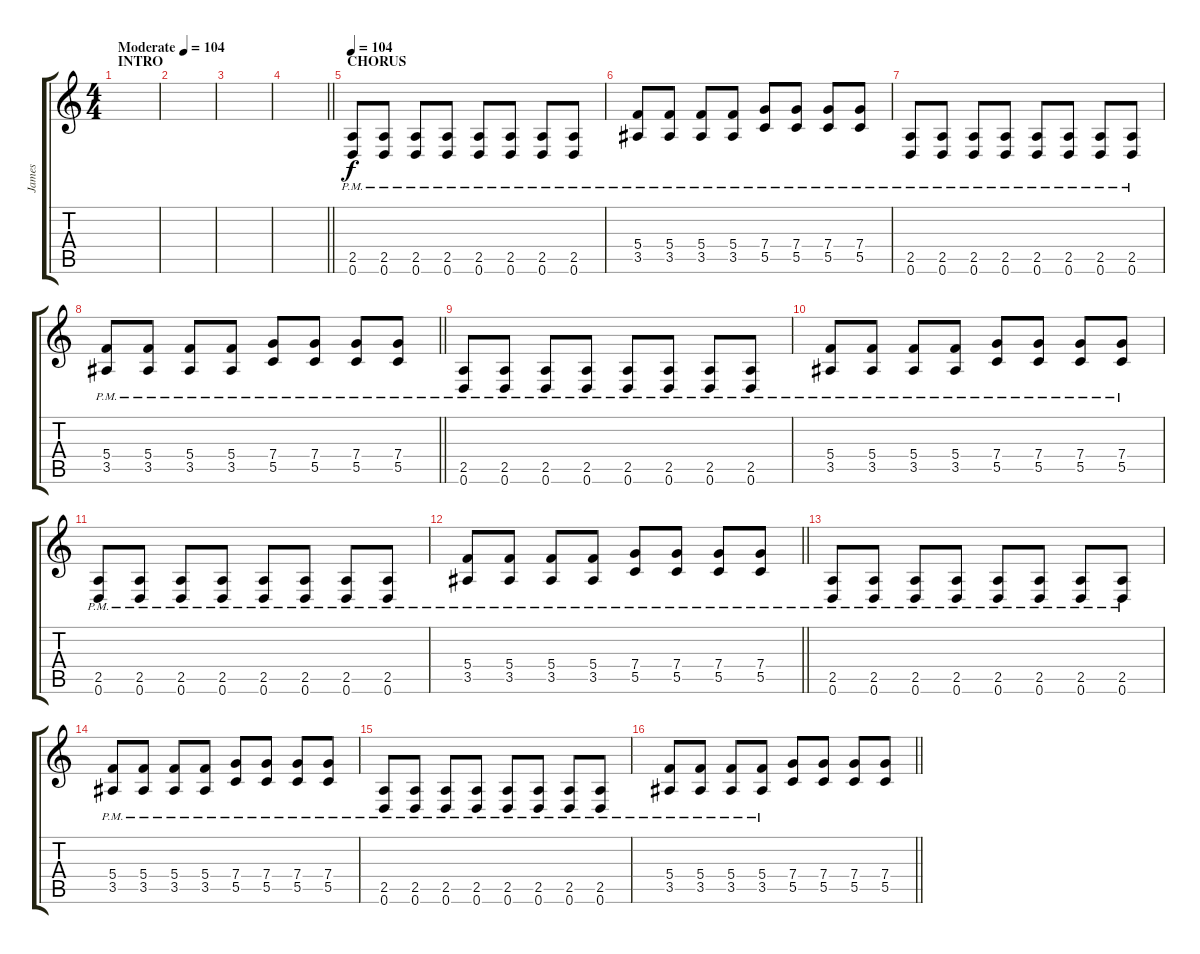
\track ("James" "James") {instrument distortionguitar}
\staff {score tabs}
\tuning (D4 A3 F3 C3 G2 D2) {hide}
\ts (4 4)
\section ("" "INTRO")
\tempo (104 "Moderate")
\tempo 100
\tempo (104 "Moderate")
\clef g2
\ks c
|
|
|
\barLineRight lightlight
|
\section ("" "CHORUS")
\tempo 104
(2.5{pm} 0.6{pm}).8 (2.5{pm} 0.6{pm}).8 (2.5{pm} 0.6{pm}).8 (2.5{pm} 0.6{pm}).8 (2.5{pm} 0.6{pm}).8 (2.5{pm} 0.6{pm}).8 (2.5{pm} 0.6{pm}).8 (2.5{pm} 0.6{pm}).8 |
(5.4{pm} 3.5{pm}).8 (5.4{pm} 3.5{pm}).8 (5.4{pm} 3.5{pm}).8 (5.4{pm} 3.5{pm}).8 (7.4{pm} 5.5{pm}).8 (7.4{pm} 5.5{pm}).8 (7.4{pm} 5.5{pm}).8 (7.4{pm} 5.5{pm}).8 |
(2.5{pm} 0.6{pm}).8 (2.5{pm} 0.6{pm}).8 (2.5{pm} 0.6{pm}).8 (2.5{pm} 0.6{pm}).8 (2.5{pm} 0.6{pm}).8 (2.5{pm} 0.6{pm}).8 (2.5{pm} 0.6{pm}).8 (2.5{pm} 0.6{pm}).8 |
\barLineRight lightlight
(5.4{pm} 3.5{pm}).8 (5.4{pm} 3.5{pm}).8 (5.4{pm} 3.5{pm}).8 (5.4{pm} 3.5{pm}).8 (7.4{pm} 5.5{pm}).8 (7.4{pm} 5.5{pm}).8 (7.4{pm} 5.5{pm}).8 (7.4{pm} 5.5{pm}).8 |
(2.5{pm} 0.6{pm}).8 (2.5{pm} 0.6{pm}).8 (2.5{pm} 0.6{pm}).8 (2.5{pm} 0.6{pm}).8 (2.5{pm} 0.6{pm}).8 (2.5{pm} 0.6{pm}).8 (2.5{pm} 0.6{pm}).8 (2.5{pm} 0.6{pm}).8 |
(5.4{pm} 3.5{pm}).8 (5.4{pm} 3.5{pm}).8 (5.4{pm} 3.5{pm}).8 (5.4{pm} 3.5{pm}).8 (7.4{pm} 5.5{pm}).8 (7.4{pm} 5.5{pm}).8 (7.4{pm} 5.5{pm}).8 (7.4{pm} 5.5{pm}).8 |
(2.5{pm} 0.6{pm}).8 (2.5{pm} 0.6{pm}).8 (2.5{pm} 0.6{pm}).8 (2.5{pm} 0.6{pm}).8 (2.5{pm} 0.6{pm}).8 (2.5{pm} 0.6{pm}).8 (2.5{pm} 0.6{pm}).8 (2.5{pm} 0.6{pm}).8 |
\barLineRight lightlight
(5.4{pm} 3.5{pm}).8 (5.4{pm} 3.5{pm}).8 (5.4{pm} 3.5{pm}).8 (5.4{pm} 3.5{pm}).8 (7.4{pm} 5.5{pm}).8 (7.4{pm} 5.5{pm}).8 (7.4{pm} 5.5{pm}).8 (7.4{pm} 5.5{pm}).8 |
(2.5{pm} 0.6{pm}).8 (2.5{pm} 0.6{pm}).8 (2.5{pm} 0.6{pm}).8 (2.5{pm} 0.6{pm}).8 (2.5{pm} 0.6{pm}).8 (2.5{pm} 0.6{pm}).8 (2.5{pm} 0.6{pm}).8 (2.5{pm} 0.6{pm}).8 |
(5.4{pm} 3.5{pm}).8 (5.4{pm} 3.5{pm}).8 (5.4{pm} 3.5{pm}).8 (5.4{pm} 3.5{pm}).8 (7.4{pm} 5.5{pm}).8 (7.4{pm} 5.5{pm}).8 (7.4{pm} 5.5{pm}).8 (7.4{pm} 5.5{pm}).8 |
(2.5{pm} 0.6{pm}).8 (2.5{pm} 0.6{pm}).8 (2.5{pm} 0.6{pm}).8 (2.5{pm} 0.6{pm}).8 (2.5{pm} 0.6{pm}).8 (2.5{pm} 0.6{pm}).8 (2.5{pm} 0.6{pm}).8 (2.5{pm} 0.6{pm}).8 |
\barLineRight lightlight
(5.4{pm} 3.5{pm}).8 (5.4{pm} 3.5{pm}).8 (5.4{pm} 3.5{pm}).8 (5.4{pm} 3.5{pm}).8 (7.4 5.5).8 (7.4 5.5).8 (7.4 5.5).8 (7.4 5.5).8
